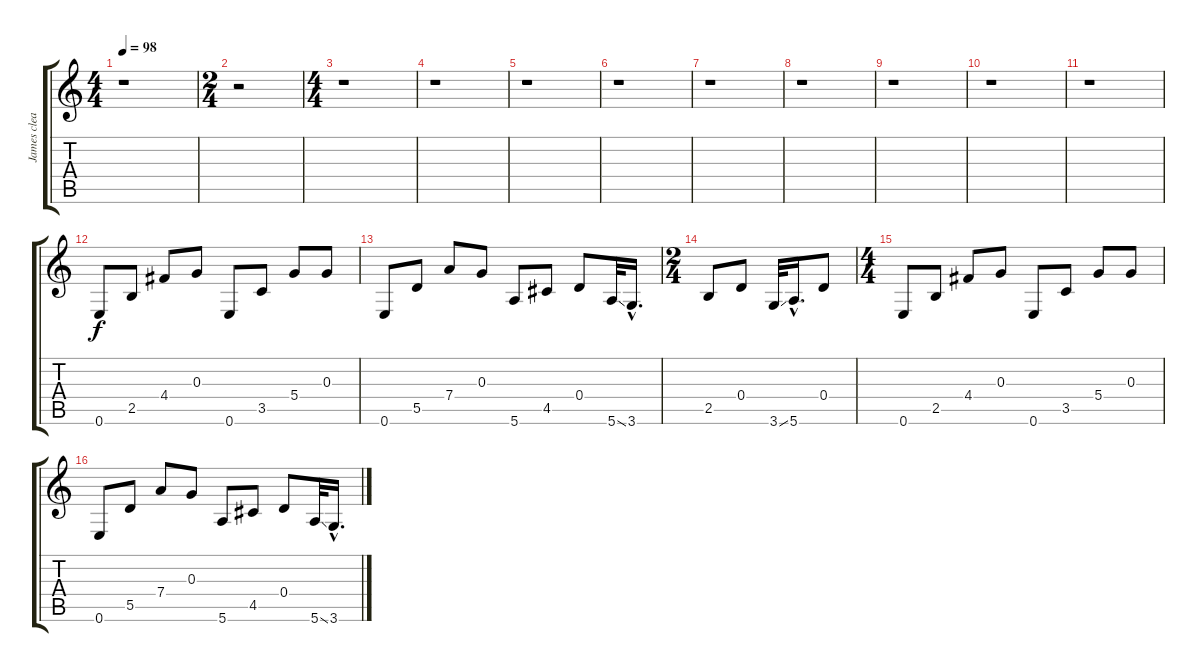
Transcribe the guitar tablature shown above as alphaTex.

\track ("James clean" "James clea") {instrument electricguitarclean}
\staff {score tabs}
\tuning (E4 B3 G3 D3 A2 E2) {hide}
\ts (4 4)
\tempo 98
\clef g2
\ks c
r.1{dy f} |
\ts (2 4)
r.2 |
\ts (4 4)
r.1 |
r.1 |
r.1 |
r.1 |
r.1 |
r.1 |
r.1 |
r.1 |
r.1 |
0.6.8 2.5.8 4.4.8 0.3.8 0.6.8 3.5.8 5.4.8 0.3.8 |
0.6.8 5.5.8 7.4.8 0.3.8 5.6.8 4.5.8 0.4.8 5.6{ss}.32 3.6{hac}.16{d} |
\ts (2 4)
2.5.8 0.4.8 3.6{ss}.32 5.6{hac}.16{d} 0.4.8 |
\ts (4 4)
0.6.8 2.5.8 4.4.8 0.3.8 0.6.8 3.5.8 5.4.8 0.3.8 |
0.6.8 5.5.8 7.4.8 0.3.8 5.6.8 4.5.8 0.4.8 5.6{ss}.32 3.6{hac}.16{d}
